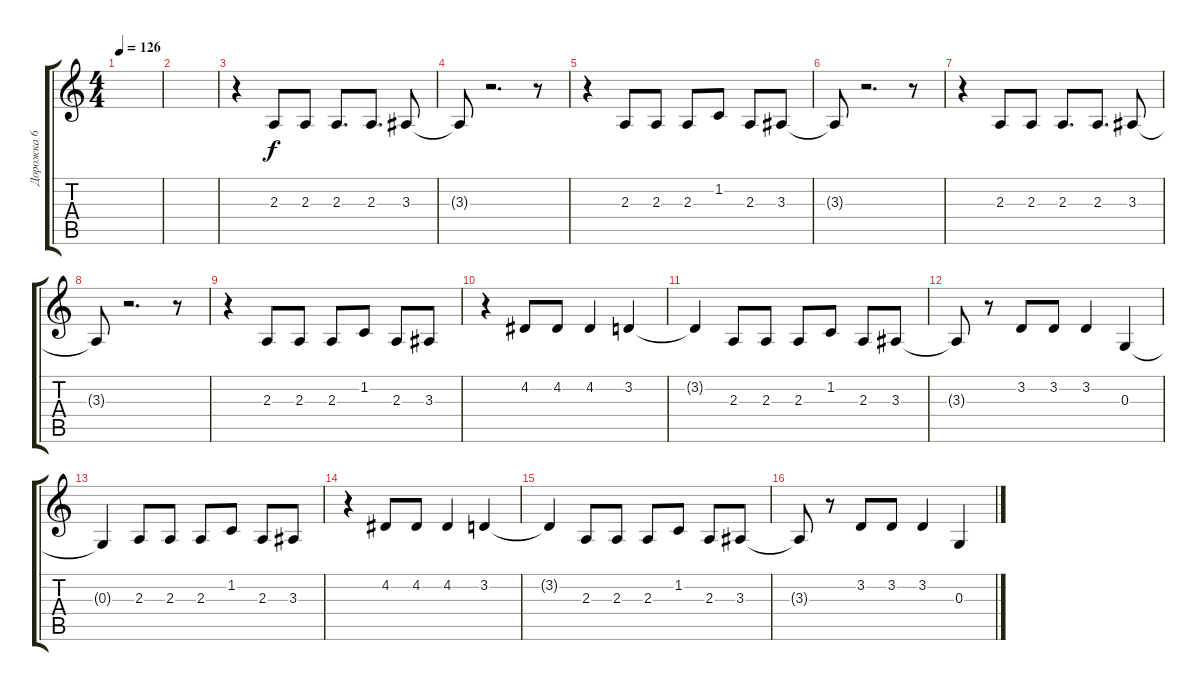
\track ("Дорожка 6" "Дорожка 6") {instrument oboe}
\staff {score tabs}
\tuning (E4 B3 G3 D3 A2 E2) {hide}
\ts (4 4)
\tempo 126
\clef g2
\ks c
|
|
r.4 2.3.8{dy f} 2.3.8 2.3.8{d} 2.3.8{d} 3.3.8 |
3.3{t}.8 r.2{d} r.8 |
r.4 2.3.8 2.3.8 2.3.8 1.2.8 2.3.8 3.3.8 |
3.3{t}.8 r.2{d} r.8 |
r.4 2.3.8 2.3.8 2.3.8{d} 2.3.8{d} 3.3.8 |
3.3{t}.8 r.2{d} r.8 |
r.4 2.3.8 2.3.8 2.3.8 1.2.8 2.3.8 3.3.8 |
r.4 4.2.8 4.2.8 4.2.4 3.2.4 |
3.2{t}.4 2.3.8 2.3.8 2.3.8 1.2.8 2.3.8 3.3.8 |
3.3{t}.8 r.8 3.2.8 3.2.8 3.2.4 0.3.4 |
0.3{t}.4 2.3.8 2.3.8 2.3.8 1.2.8 2.3.8 3.3.8 |
r.4 4.2.8 4.2.8 4.2.4 3.2.4 |
3.2{t}.4 2.3.8 2.3.8 2.3.8 1.2.8 2.3.8 3.3.8 |
3.3{t}.8 r.8 3.2.8 3.2.8 3.2.4 0.3.4
